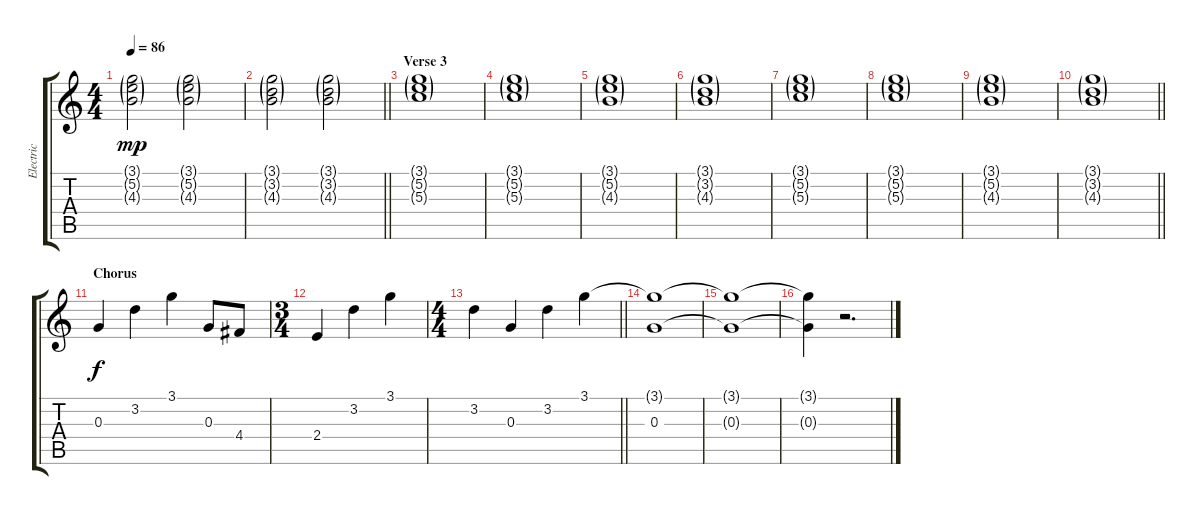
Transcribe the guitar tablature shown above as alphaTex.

\track ("Electric" "Electric") {instrument overdrivenguitar}
\staff {score tabs}
\tuning (E4 B3 G3 D3 A2 E2) {hide}
\ts (4 4)
\tempo 86
\clef g2
\ks c
(3.1{g} 5.2{g} 4.3{g}).2{dy mp} (3.1{g} 5.2{g} 4.3{g}).2 |
\barLineRight lightlight
(3.1{g} 3.2{g} 4.3{g}).2 (3.1{g} 3.2{g} 4.3{g}).2 |
\section ("" "Verse 3")
(3.1{g} 5.2{g} 5.3{g}).1 |
(3.1{g} 5.2{g} 5.3{g}).1 |
(3.1{g} 5.2{g} 4.3{g}).1 |
(3.1{g} 3.2{g} 4.3{g}).1 |
(3.1{g} 5.2{g} 5.3{g}).1 |
(3.1{g} 5.2{g} 5.3{g}).1 |
(3.1{g} 5.2{g} 4.3{g}).1 |
\barLineRight lightlight
(3.1{g} 3.2{g} 4.3{g}).1 |
\section ("" "Chorus")
0.3.4{dy f} 3.2.4 3.1.4 0.3.8 4.4.8 |
\ts (3 4)
2.4.4 3.2.4 3.1.4 |
\ts (4 4)
\barLineRight lightlight
3.2.4 0.3.4 3.2.4 3.1.4 |
(3.1{t} 0.3).1 |
(3.1{t} 0.3{t}).1 |
(3.1{t} 0.3{t}).4 r.2{d}
